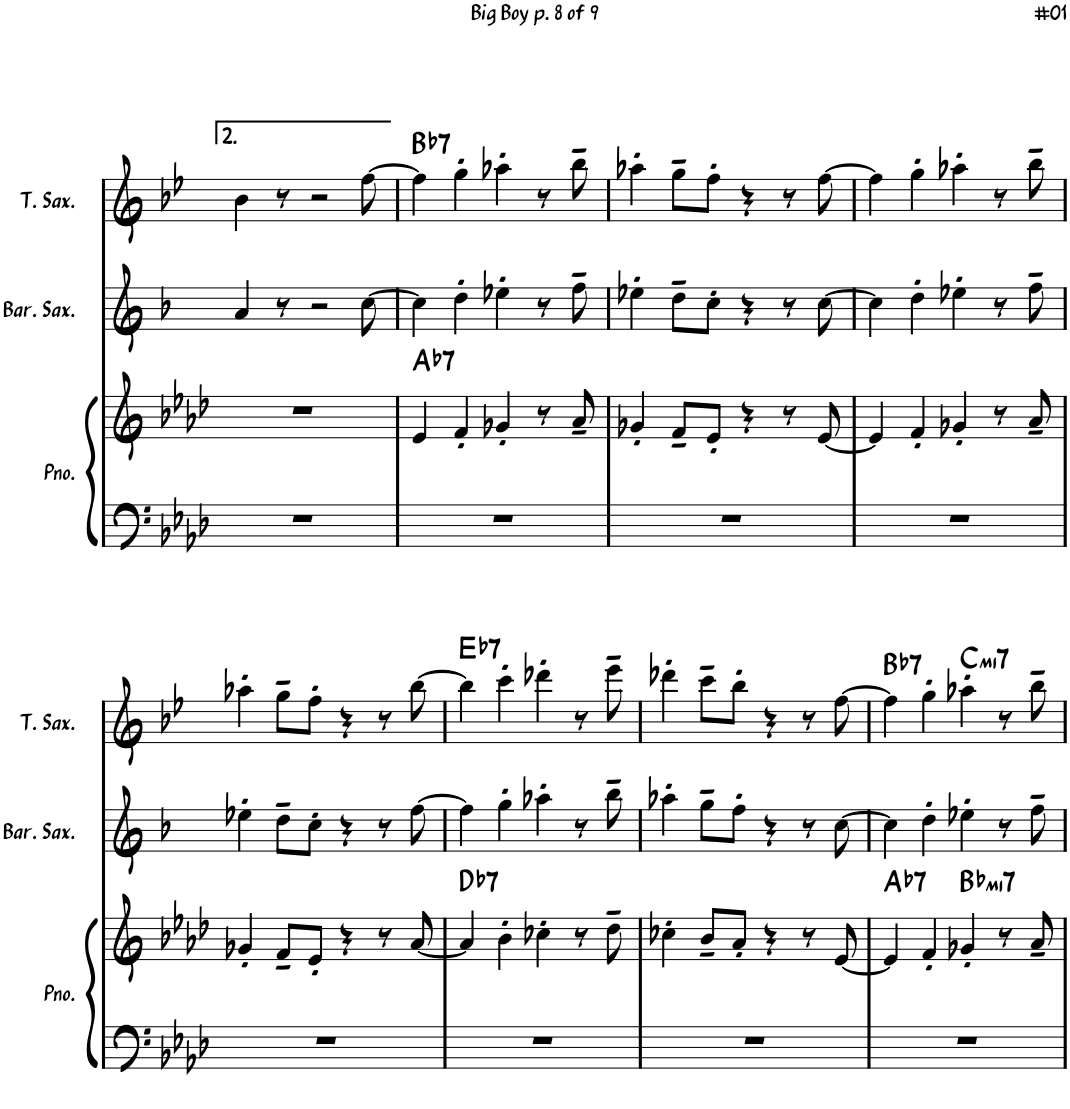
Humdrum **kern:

**kern	**kern	**harte	**kern	**kern	**harte
*part3	*part3	*part3	*part2	*part1	*part1
*staff4	*staff3	*	*staff2	*staff1	*
*I"Piano	*	*	*I"Baritone Saxophone	*I"Tenor Saxophone	*
*I'Pno.	*	*	*I'Bar. Sax.	*I'T. Sax.	*
!!LO:PB:g=z
*clefF4	*clefG2	*	*clefG2	*clefG2	*
*	*	*	*Trd12c21	*Trd8c14	*
*k[b-e-a-d-]	*k[b-e-a-d-]	*	*k[b-]	*k[b-e-]	*
*M4/4	*M4/4	*	*M4/4	*M4/4	*
=53	=53	=53	=53	=53	=53
1r	1r	.	4a/	4b-\	.
.	.	.	8r	8r	.
.	.	.	2r	2r	.
.	.	.	[8cc\	[8ff\	.
=54	=54	=54	=54	=54	=54
!	!	!LO:H:kt=7	!	!	!LO:H:kt=7
1r	4e-/	Ab:7	4cc\]	4ff\]	Bb:7
.	4f'/	.	4dd'\	4gg'\	.
.	4g-X'/	.	4ee-X'\	4aa-X'\	.
.	8r	.	8r	8r	.
.	8a-~/	.	8ff~\	8bb-~\	.
=55	=55	=55	=55	=55	=55
1r	4g-X'/	.	4ee-X'\	4aa-X'\	.
.	8f~/L	.	8dd~\L	8gg~\L	.
.	8e-'/J	.	8cc'\J	8ff'\J	.
.	4r	.	4r	4r	.
.	8r	.	8r	8r	.
.	[8e-/	.	[8cc\	[8ff\	.
=56	=56	=56	=56	=56	=56
1r	4e-/]	.	4cc\]	4ff\]	.
.	4f'/	.	4dd'\	4gg'\	.
.	4g-X'/	.	4ee-X'\	4aa-X'\	.
.	8r	.	8r	8r	.
.	8a-~/	.	8ff~\	8bb-~\	.
!!LO:LB:g=z
=57	=57	=57	=57	=57	=57
1r	4g-X'/	.	4ee-X'\	4aa-X'\	.
.	8f~/L	.	8dd~\L	8gg~\L	.
.	8e-'/J	.	8cc'\J	8ff'\J	.
.	4r	.	4r	4r	.
.	8r	.	8r	8r	.
.	[8a-/	.	[8ff\	[8bb-\	.
=58	=58	=58	=58	=58	=58
!	!	!LO:H:kt=7	!	!	!LO:H:kt=7
1r	4a-/]	Db:7	4ff\]	4bb-\]	Eb:7
.	4b-'\	.	4gg'\	4ccc'\	.
.	4cc-X'\	.	4aa-X'\	4ddd-X'\	.
.	8r	.	8r	8r	.
.	8dd-~\	.	8bb-~\	8eee-~\	.
=59	=59	=59	=59	=59	=59
1r	4cc-X'\	.	4aa-X'\	4ddd-X'\	.
.	8b-~/L	.	8gg~\L	8ccc~\L	.
.	8a-'/J	.	8ff'\J	8bb-'\J	.
.	4r	.	4r	4r	.
.	8r	.	8r	8r	.
.	[8e-/	.	[8cc\	[8ff\	.
=60	=60	=60	=60	=60	=60
!	!	!LO:H:kt=7	!	!	!LO:H:kt=7
1r	4e-/]	Ab:7	4cc\]	4ff\]	Bb:7
.	4f'/	.	4dd'\	4gg'\	.
!	!	!LO:H:kt=mi7	!	!	!LO:H:kt=mi7
.	4g-X'/	Bb:min7	4ee-X'\	4aa-X'\	C:min7
.	8r	.	8r	8r	.
.	8a-~/	.	8ff~\	8bb-~\	.
=	=	=	=	=	=
*-	*-	*-	*-	*-	*-
